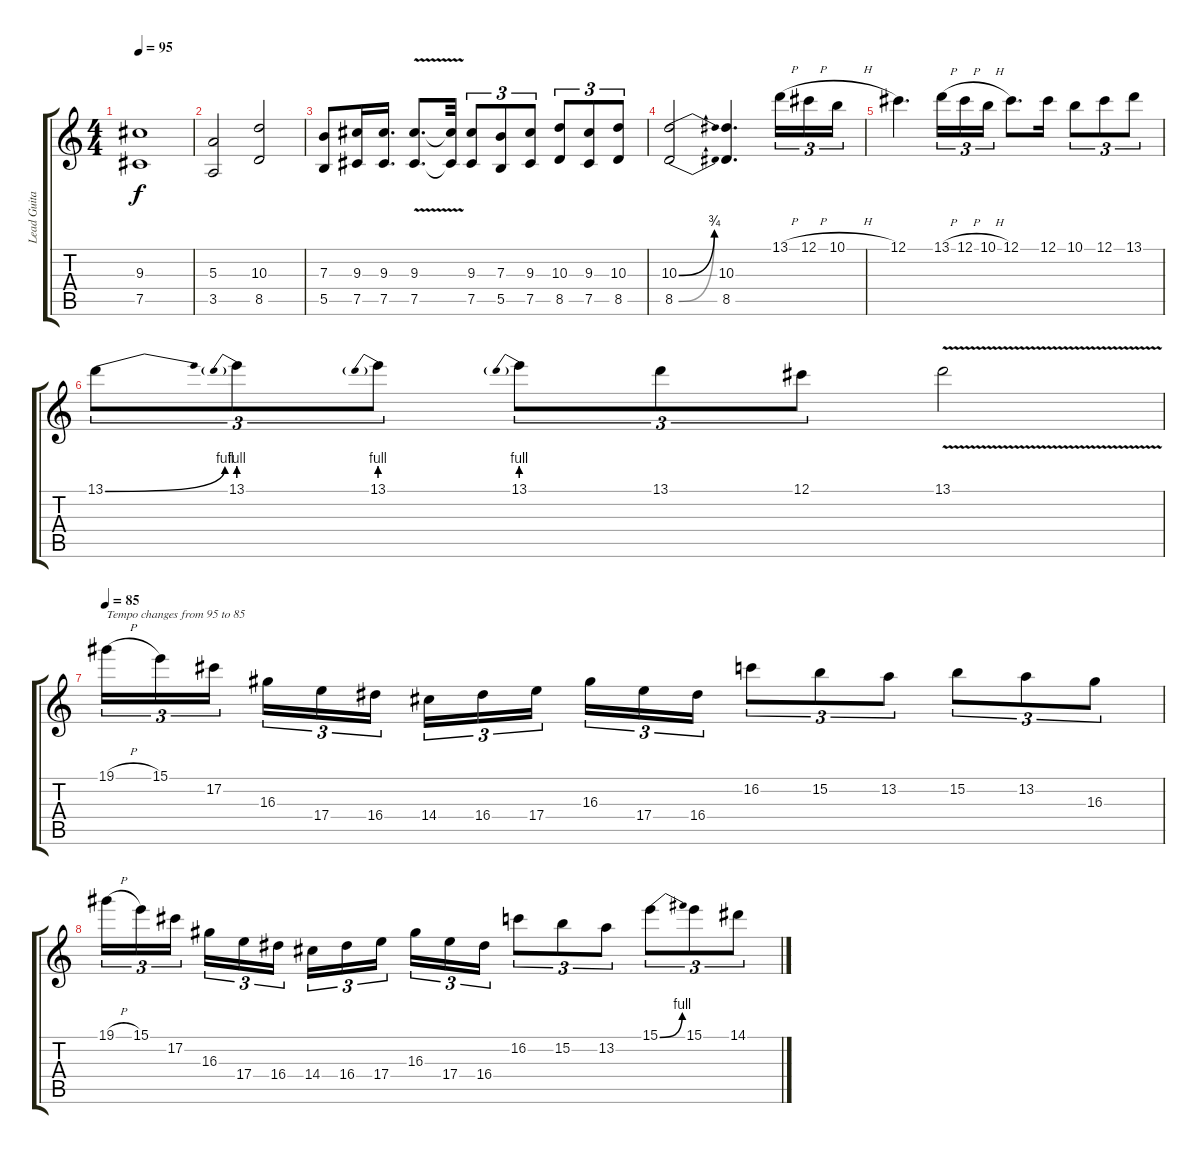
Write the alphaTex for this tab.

\track ("Lead Guitar" "Lead Guita") {instrument distortionguitar}
\staff {score tabs}
\tuning (Db4 Ab3 E3 B2 Gb2 Db2) {hide}
\ts (4 4)
\tempo 95
\clef g2
\ks c
(9.3 7.5).1{dy f} |
(5.3 3.5).2 (10.3 8.5).2 |
(7.3 5.5).8{instrument overdrivenguitar} (9.3 7.5).16 (9.3 7.5).16{d} (9.3{v} 7.5{v}).8{d} (9.3{t} 7.5{t}).32 (9.3 7.5).8{tu (3 2)} (7.3 5.5).8{tu (3 2)} (9.3 7.5).8{tu (3 2)} (10.3 8.5).8{tu (3 2)} (9.3 7.5).8{tu (3 2)} (10.3 8.5).8{tu (3 2)} |
(10.3{be (bend 0 0 60 3)} 8.5{be (bend 0 0 60 3)}).2 (10.3 8.5).4{d} 13.1{h}.16{tu (3 2)} 12.1{h}.16{tu (3 2)} 10.1{h}.16{tu (3 2)} |
12.1.4{d} 13.1{h}.16{tu (3 2)} 12.1{h}.16{tu (3 2)} 10.1{h}.16{tu (3 2)} 12.1.8{d} 12.1.16 10.1.8{tu (3 2)} 12.1.8{tu (3 2)} 13.1.8{tu (3 2)} |
13.1{be (bend 0 0 60 4)}.8{tu (3 2)} 13.1{be (prebend 0 4 60 4)}.8{tu (3 2)} 13.1{be (prebend 0 4 60 4)}.8{tu (3 2)} 13.1{be (prebend 0 4 60 4)}.8{tu (3 2)} 13.1.8{tu (3 2)} 12.1.8{tu (3 2)} 13.1{v}.2 |
\tempo 85
19.1{h}.16{tu (3 2) txt "Tempo changes from 95 to 85"} 15.1.16{tu (3 2)} 17.2.16{tu (3 2) beam splitsecondary} 16.3.16{tu (3 2)} 17.4.16{tu (3 2)} 16.4.16{tu (3 2)} 14.4.16{tu (3 2)} 16.4.16{tu (3 2)} 17.4.16{tu (3 2) beam splitsecondary} 16.3.16{tu (3 2)} 17.4.16{tu (3 2)} 16.4.16{tu (3 2)} 16.2.8{tu (3 2)} 15.2.8{tu (3 2)} 13.2.8{tu (3 2)} 15.2.8{tu (3 2)} 13.2.8{tu (3 2)} 16.3.8{tu (3 2)} |
19.1{h}.16{tu (3 2)} 15.1.16{tu (3 2)} 17.2.16{tu (3 2) beam splitsecondary} 16.3.16{tu (3 2)} 17.4.16{tu (3 2)} 16.4.16{tu (3 2)} 14.4.16{tu (3 2)} 16.4.16{tu (3 2)} 17.4.16{tu (3 2) beam splitsecondary} 16.3.16{tu (3 2)} 17.4.16{tu (3 2)} 16.4.16{tu (3 2)} 16.2.8{tu (3 2)} 15.2.8{tu (3 2)} 13.2.8{tu (3 2)} 15.1{be (bend 0 0 60 4)}.8{tu (3 2)} 15.1.8{tu (3 2)} 14.1.8{tu (3 2)}
